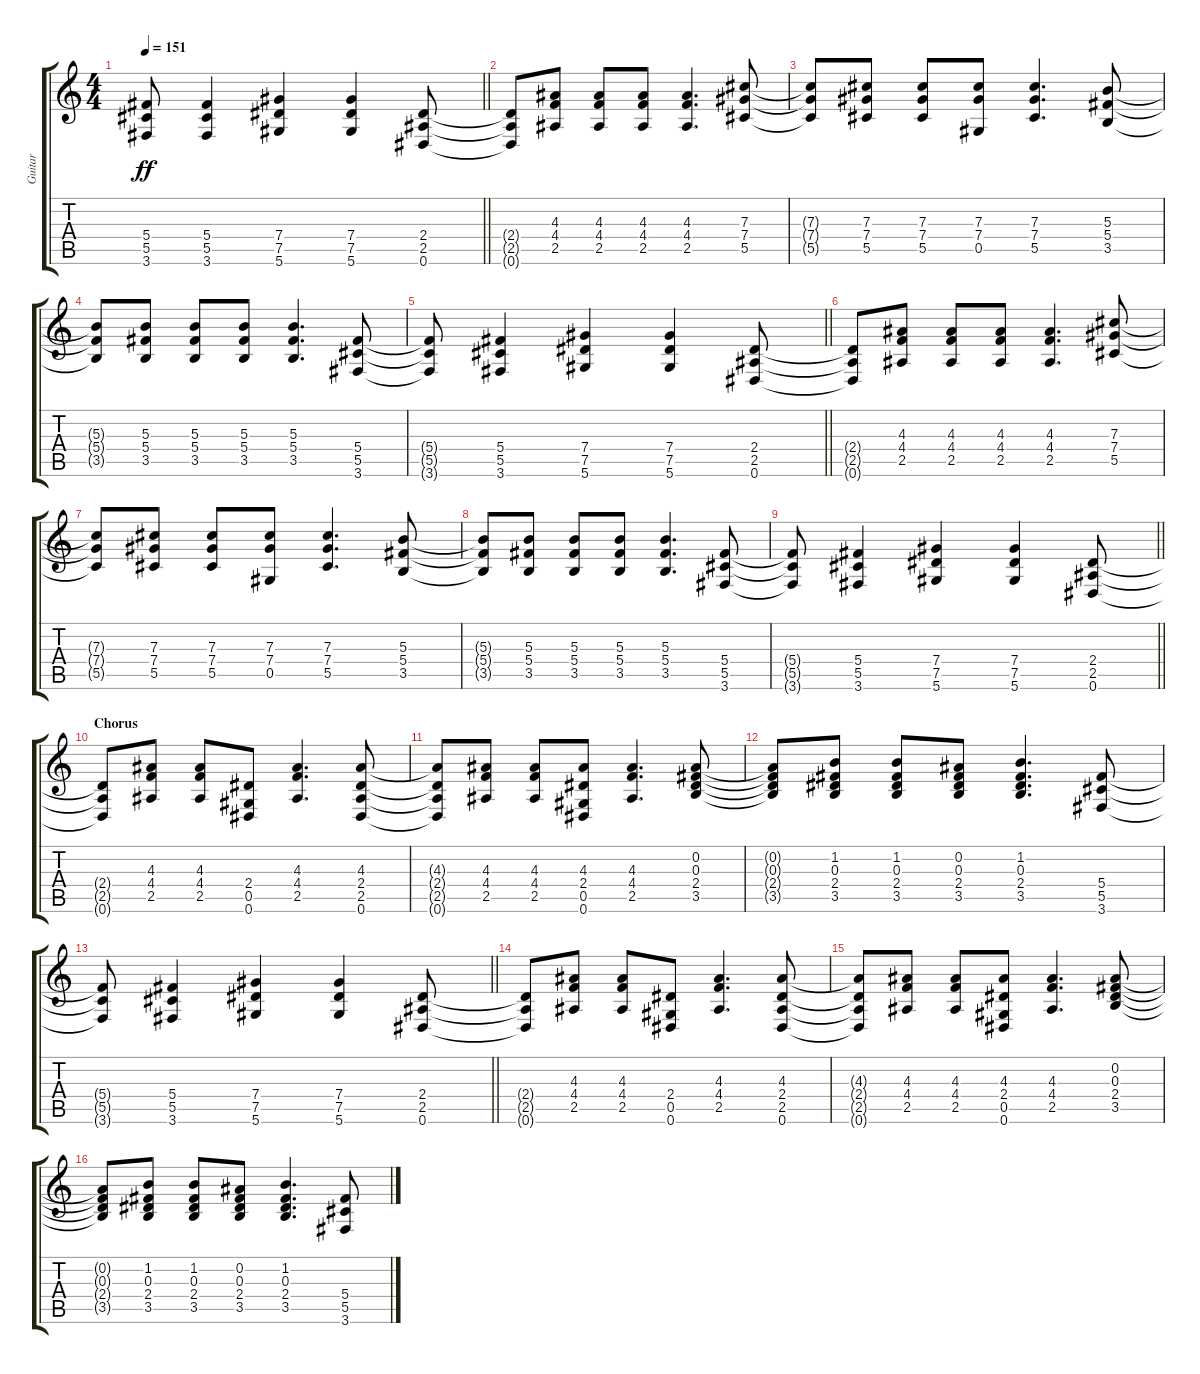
\track ("Guitar" "Guitar") {instrument overdrivenguitar}
\staff {score tabs}
\tuning (Eb4 Bb3 Gb3 Db3 Ab2 Eb2) {hide}
\ts (4 4)
\tempo 151
\clef g2
\barLineRight lightlight
\ks c
(5.4{t} 5.5{t} 3.6{t}).8{dy ff} (5.4 5.5 3.6).4 (7.4 7.5 5.6).4 (7.4 7.5 5.6).4 (2.4 2.5 0.6).8 |
(2.4{t} 2.5{t} 0.6{t}).8 (4.3 4.4 2.5).8 (4.3 4.4 2.5).8 (4.3 4.4 2.5).8 (4.3 4.4 2.5).4{d} (7.3 7.4 5.5).8 |
(7.3{t} 7.4{t} 5.5{t}).8 (7.3 7.4 5.5).8 (7.3 7.4 5.5).8 (7.3 7.4 0.5).8 (7.3 7.4 5.5).4{d} (5.3 5.4 3.5).8 |
(5.3{t} 5.4{t} 3.5{t}).8 (5.3 5.4 3.5).8 (5.3 5.4 3.5).8 (5.3 5.4 3.5).8 (5.3 5.4 3.5).4{d} (5.4 5.5 3.6).8 |
\barLineRight lightlight
(5.4{t} 5.5{t} 3.6{t}).8 (5.4 5.5 3.6).4 (7.4 7.5 5.6).4 (7.4 7.5 5.6).4 (2.4 2.5 0.6).8 |
(2.4{t} 2.5{t} 0.6{t}).8 (4.3 4.4 2.5).8 (4.3 4.4 2.5).8 (4.3 4.4 2.5).8 (4.3 4.4 2.5).4{d} (7.3 7.4 5.5).8 |
(7.3{t} 7.4{t} 5.5{t}).8 (7.3 7.4 5.5).8 (7.3 7.4 5.5).8 (7.3 7.4 0.5).8 (7.3 7.4 5.5).4{d} (5.3 5.4 3.5).8 |
(5.3{t} 5.4{t} 3.5{t}).8 (5.3 5.4 3.5).8 (5.3 5.4 3.5).8 (5.3 5.4 3.5).8 (5.3 5.4 3.5).4{d} (5.4 5.5 3.6).8 |
\barLineRight lightlight
(5.4{t} 5.5{t} 3.6{t}).8 (5.4 5.5 3.6).4 (7.4 7.5 5.6).4 (7.4 7.5 5.6).4 (2.4 2.5 0.6).8 |
\section ("" "Chorus")
(2.4{t} 2.5{t} 0.6{t}).8 (4.3 4.4 2.5).8 (4.3 4.4 2.5).8 (2.4 0.5 0.6).8 (4.3 4.4 2.5).4{d} (4.3 2.4 2.5 0.6).8 |
(4.3{t} 2.4{t} 2.5{t} 0.6{t}).8 (4.3 4.4 2.5).8 (4.3 4.4 2.5).8 (4.3 2.4 0.5 0.6).8 (4.3 4.4 2.5).4{d} (0.2 0.3 2.4 3.5).8 |
(0.2{t} 0.3{t} 2.4{t} 3.5{t}).8 (1.2 0.3 2.4 3.5).8 (1.2 0.3 2.4 3.5).8 (0.2 0.3 2.4 3.5).8 (1.2 0.3 2.4 3.5).4{d} (5.4 5.5 3.6).8 |
\barLineRight lightlight
(5.4{t} 5.5{t} 3.6{t}).8 (5.4 5.5 3.6).4 (7.4 7.5 5.6).4 (7.4 7.5 5.6).4 (2.4 2.5 0.6).8 |
(2.4{t} 2.5{t} 0.6{t}).8 (4.3 4.4 2.5).8 (4.3 4.4 2.5).8 (2.4 0.5 0.6).8 (4.3 4.4 2.5).4{d} (4.3 2.4 2.5 0.6).8 |
(4.3{t} 2.4{t} 2.5{t} 0.6{t}).8 (4.3 4.4 2.5).8 (4.3 4.4 2.5).8 (4.3 2.4 0.5 0.6).8 (4.3 4.4 2.5).4{d} (0.2 0.3 2.4 3.5).8 |
(0.2{t} 0.3{t} 2.4{t} 3.5{t}).8 (1.2 0.3 2.4 3.5).8 (1.2 0.3 2.4 3.5).8 (0.2 0.3 2.4 3.5).8 (1.2 0.3 2.4 3.5).4{d} (5.4 5.5 3.6).8
